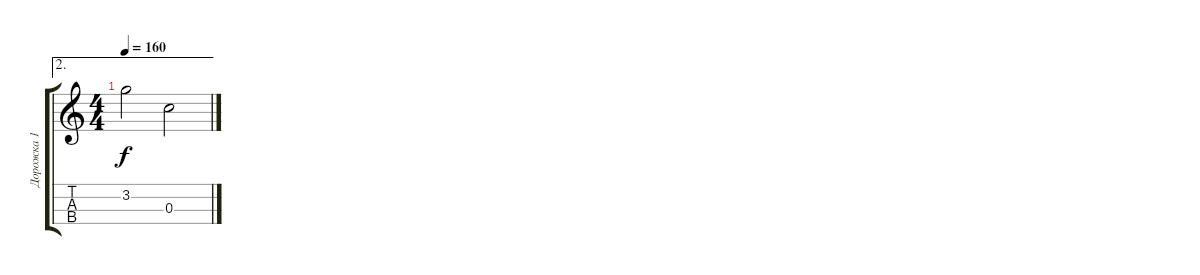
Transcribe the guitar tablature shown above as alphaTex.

\track ("Дорожка 1" "Дорожка 1") {instrument acousticguitarsteel}
\staff {score tabs}
\tuning (A4 E4 C4 G3) {hide}
\ae 2
\ts (4 4)
\tempo 160
\clef g2
\ks c
3.2.2{dy f} 0.3.2
